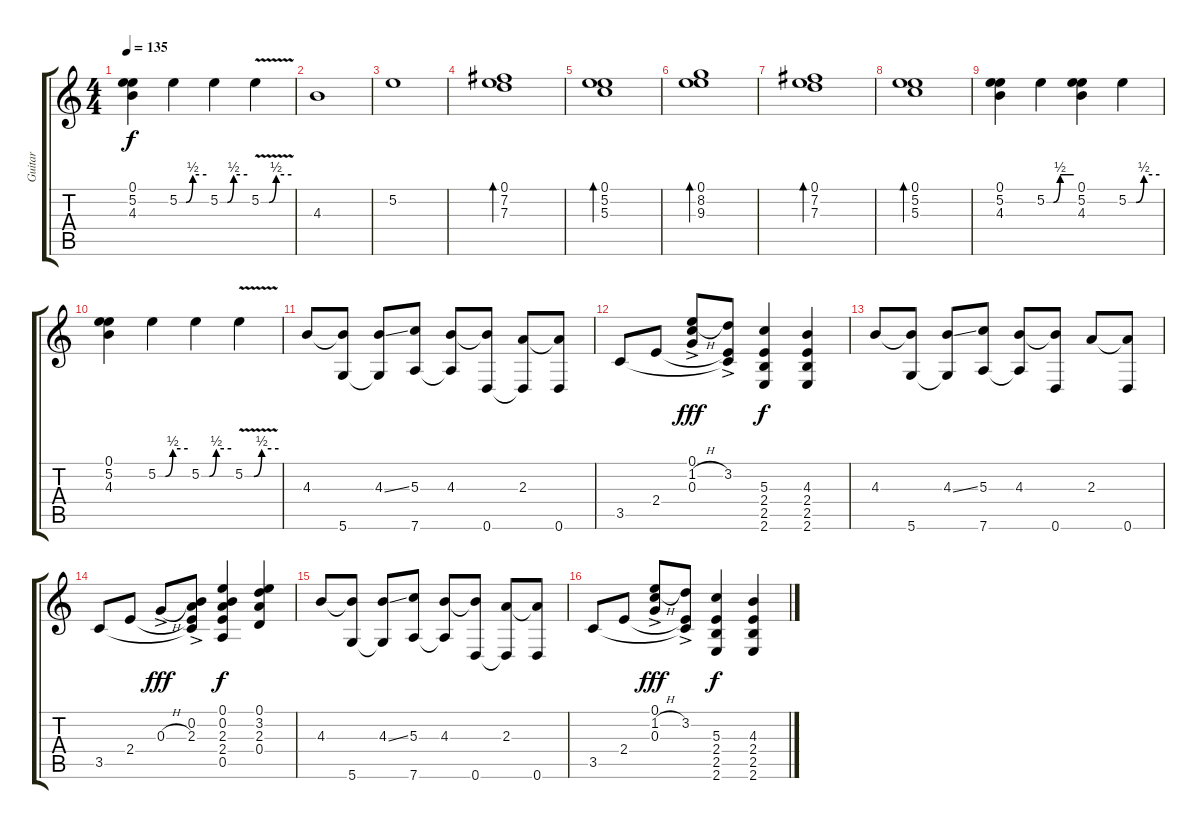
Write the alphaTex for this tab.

\track ("Guitar" "Guitar") {instrument distortionguitar}
\staff {score tabs}
\tuning (E4 B3 G3 D3 A2 D2) {hide}
\ts (4 4)
\tempo 135
\clef g2
\ks c
(0.1 5.2 4.3).4{dy f} 5.2{be (custom 0 0 15 0 30 2 60 2)}.4 5.2{be (custom 0 0 16 0 30 2 60 2)}.4 5.2{be (custom 0 0 16 0 30 2 60 2) v}.4 |
4.3.1{instrument electricguitarmuted} |
5.2.1 |
(0.1 7.2 7.3).1{bd 240} |
(0.1 5.2 5.3).1{bd 240} |
(0.1 8.2 9.3).1{bd 240} |
(0.1 7.2 7.3).1{bd 240} |
(0.1 5.2 5.3).1{bd 240} |
(0.1 5.2 4.3).4{instrument distortionguitar} 5.2{be (custom 0 0 15 0 30 2 45 2 60 2)}.4 (0.1 5.2 4.3).4 5.2{be (custom 0 0 15 0 30 2 60 2)}.4 |
(0.1 5.2 4.3).4 5.2{be (custom 0 0 15 0 30 2 60 2)}.4 5.2{be (custom 0 0 16 0 30 2 60 2)}.4 5.2{be (custom 0 0 16 0 30 2 60 2) v}.4 |
4.3.8 (4.3{t} 5.6).8 (4.3{ss} 5.6{t}).8 (5.3 7.6).8 (4.3 7.6{t}).8 (4.3{t} 0.6).8 (2.3 0.6{t}).8 (2.3{t} 0.6).8 |
3.5.8 2.4.8 (0.1{ac} 1.2{h ac} 0.3{ac}).8{dy fff} (3.2{ac} 2.4{t} 3.5{t}).8 (5.3 2.4 2.5 2.6).4{dy f} (4.3 2.4 2.5 2.6).4 |
4.3.8 (4.3{t} 5.6).8 (4.3{ss} 5.6{t}).8 (5.3 7.6).8 (4.3 7.6{t}).8 (4.3{t} 0.6).8 2.3.8 (2.3{t} 0.6).8 |
3.5.8 2.4.8 0.3{h ac}.8{dy fff} (0.2{ac} 2.3{ac} 2.4{t} 3.5{t}).8 (0.1 0.2 2.3 2.4 0.5).4{dy f} (0.1 3.2 2.3 0.4).4 |
4.3.8 (4.3{t} 5.6).8 (4.3{ss} 5.6{t}).8 (5.3 7.6).8 (4.3 7.6{t}).8 (4.3{t} 0.6).8 (2.3 0.6{t}).8 (2.3{t} 0.6).8 |
3.5.8 2.4.8 (0.1{ac} 1.2{h ac} 0.3{ac}).8{dy fff} (3.2{ac} 2.4{t} 3.5{t}).8 (5.3 2.4 2.5 2.6).4{dy f} (4.3 2.4 2.5 2.6).4
